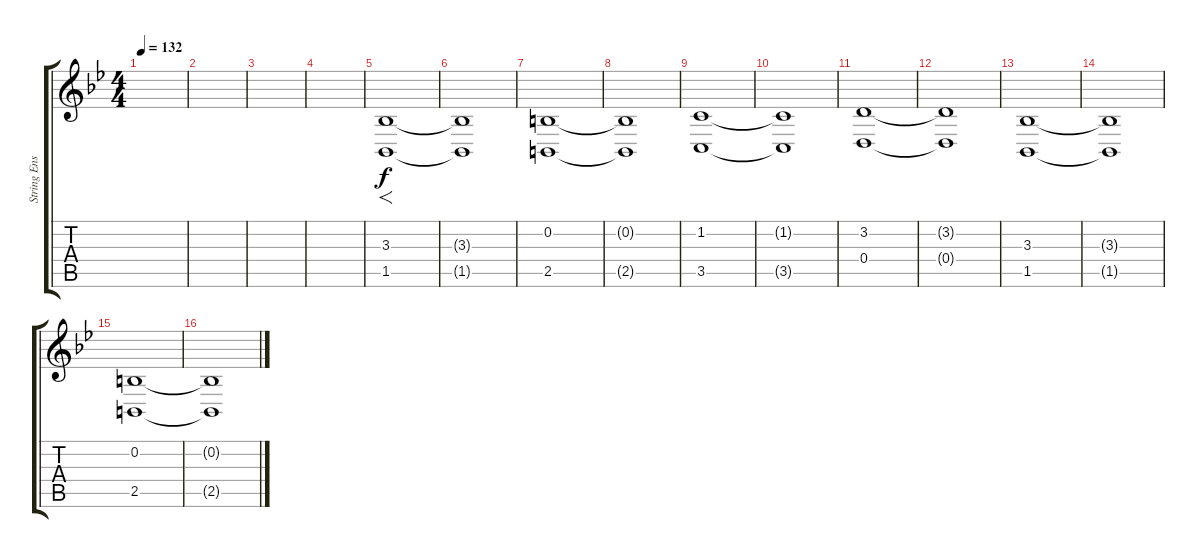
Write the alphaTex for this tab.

\track ("String Ensemble" "String Ens") {instrument stringensemble1}
\staff {score tabs}
\tuning (E4 B3 G3 D3 A2 E2) {hide}
\ts (4 4)
\tempo 132
\clef g2
\ks bb
|
|
|
|
(3.3 1.5).1{f volume 4} |
(3.3{t} 1.5{t}).1 |
(0.2 2.5).1 |
(0.2{t} 2.5{t}).1 |
(1.2 3.5).1 |
(1.2{t} 3.5{t}).1 |
(3.2 0.4).1 |
(3.2{t} 0.4{t}).1 |
(3.3 1.5).1{volume 6} |
(3.3{t} 1.5{t}).1 |
(0.2 2.5).1 |
(0.2{t} 2.5{t}).1
